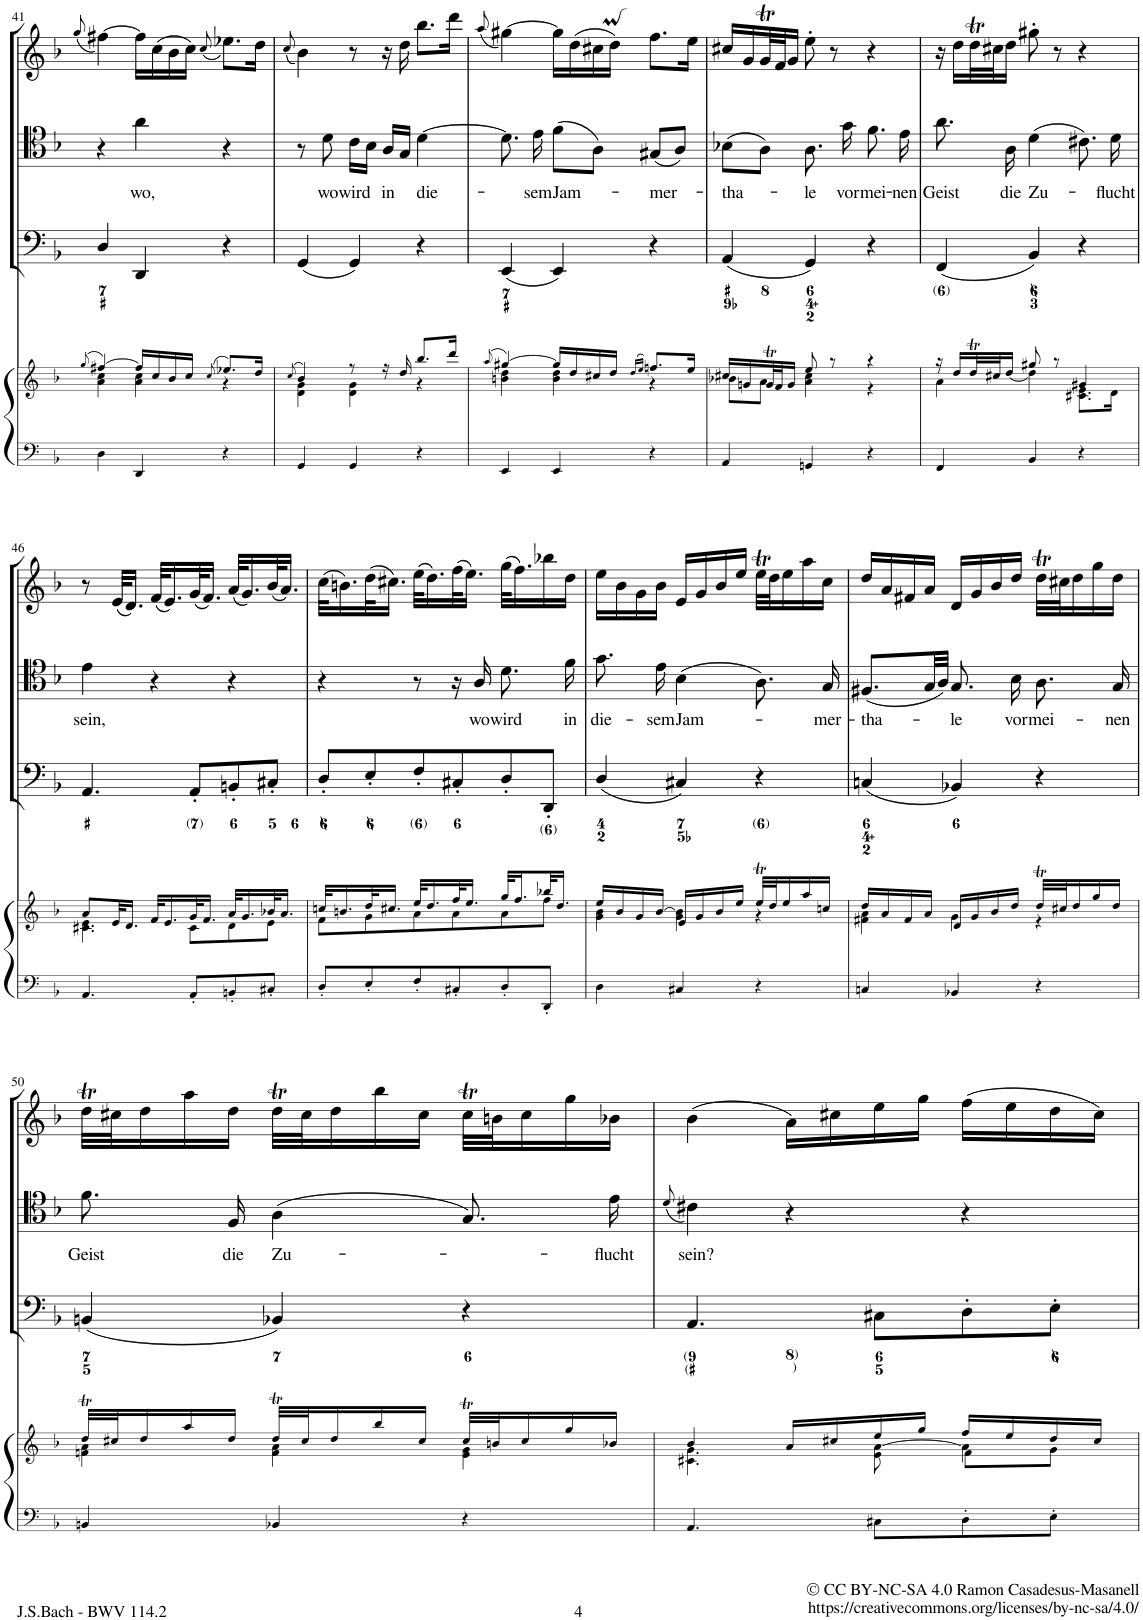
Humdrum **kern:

**kern	**kern	**kern	**kern	**text	**kern
*part4	*part4	*part3	*part2	*part2	*part1
*staff5	*staff4	*staff3	*staff2	*staff2	*staff1
*I"Piano reduction	*	*I"Continuo	*I"Tenore	*	*I"Flauto traverso
*I'Pno	*	*	*	*	*I'Fl
!!LO:PB:g=z
*clefF4	*clefG2	*clefF4	*clefC4	*	*clefG2
*k[b-]	*k[b-]	*k[b-]	*k[b-]	*	*k[b-]
*M3/4	*M3/4	*M3/4	*M3/4	*	*M3/4
=41	=41	=41	=41	=41	=41
.	(>8qgg/	.	.	.	(8qgg/
*	*^	*	*	*	*
4D\	[4ff#X/)	4a\ 4cc\	4D/	4r	.	[>4ff#X\)
!	!	!	!	!	!LO:LY:b	!
4DD/	16ff#/LL]	4a\ 4cc\	4DD/	4a\	wo,	16ff#\LL]
.	16cc/	.	.	.	.	(16cc\
.	16b-/	.	.	.	.	16b-\
.	16cc/JJ	.	.	.	.	16cc\JJ)
.	(8qcc/	.	.	.	.	(8qcc/
4r	8.ee-X/L)	4r	4r	4r	.	8.ee-X\L)
.	16dd/Jk	.	.	.	.	16dd\Jk
=42	=42	=42	=42	=42	=42	=42
.	(>8qcc/	.	.	.	.	(8qcc/
4GG/	4b-/)	4d\ 4g\	(4GG/	8r	.	4b-\)
!	!	!	!	!	!LO:LY:b	!
.	.	.	.	8d\	wo	.
!	!	!	!	!	!LO:LY:b	!
4GG/	8r	4d\ 4g\	4GG/)	16c\LL	wird	8r
.	.	.	.	16B-\JJ	.	.
!	!	!	!	!	!LO:LY:b	!
.	16r	.	.	16A/LL	in	16r
.	16dd/	.	.	16G/JJ	.	16dd\
!	!	!	!	!	!LO:LY:b	!
4r	8.bb-/L	4r	4r	[4d\	die-	8.bb-\L
.	16ddd/Jk	.	.	.	.	16ddd\Jk
=43	=43	=43	=43	=43	=43	=43
.	(>8qaa/	.	.	.	.	(8qaa/
4EE/	[4gg#X/)	4bn\ 4dd\	(4EE/	8.d\]	.	[>4gg#X\)
!	!	!	!	!	!LO:LY:b	!
.	.	.	.	16e\	-sem	.
!	!	!	!	!	!LO:LY:b	!
4EE/	16gg#/LL]	4b\ 4dd\	4EE/)	(8f\L	Jam-	16gg#\LL]
.	16dd/	.	.	.	.	(16dd\
.	16cc#X/	.	.	8A\J)	.	16cc#X\
.	16dd/JJ	.	.	.	.	16dd\JJ)
.	(>16qdd/LL	.	.	.	.	.
.	16qee/JJ)	.	.	.	.	.
!	!	!	!	!	!LO:LY:b	!
4r	8.ffn/L	4r	4r	(8G#X/L	-mer-	8.ff\L
.	.	.	.	8A/J)	.	.
.	16ee/Jk	.	.	.	.	16ee\Jk
=44	=44	=44	=44	=44	=44	=44
!	!	!	!	!	!LO:LY:b	!
4AA/	16cc#X/LL	8b-X\L	(4AA/	(8B-X\L	-tha-	16cc#X/LL
.	16gn/	.	.	.	.	16g/
.	32gT/L	8a\J	.	8A\J)	.	32gT/L
.	32f/J	.	.	.	.	32f/J
.	16g/JJ	.	.	.	.	16g/JJ
!	!	!	!	!	!LO:LY:b	!
4GGn/	8ee/	4a\ 4cc#\	4GG/)	8.A\	-le	8ee'\
.	8r	.	.	.	.	8r
!	!	!	!	!	!LO:LY:b	!
.	.	.	.	16g\	vor	.
!	!	!	!	!	!LO:LY:b	!
4r	4r	4r	4r	8.f\	mei-	4r
!	!	!	!	!	!LO:LY:b	!
.	.	.	.	16e\	-nen	.
=45	=45	=45	=45	=45	=45	=45
!	!	!	!	!	!LO:LY:b	!
4FF/	16r	4a\	(4FF/	8.a\	Geist	16r
.	16dd/LL	.	.	.	.	16dd\LL
.	32ddT/L	.	.	.	.	32ddT\L
.	32cc#X/J	.	.	.	.	32cc#X\J
!	!	!	!	!	!LO:LY:b	!
.	[<16dd/JJ	.	.	16A\	die	16dd\JJ
!	!	!	!	!	!LO:LY:b	!
4BB-/	8gg#X/	4dd\]	4BB-/)	(4d\	Zu-	8gg#X'\
.	8r	.	.	.	.	8r
4r	4g#X/	8.c#X\ 8.e\L	4r	8.c#X\)	.	4r
!	!	!	!	!	!LO:LY:b	!
.	.	16d\Jk	.	16d\	-flucht	.
!!LO:LB:g=z
=46	=46	=46	=46	=46	=46	=46
!	!	!	!	!	!LO:LY:b	!
4.AA/	8a/L	4.c#X\ 4.e\	4.AA/	4e\	sein,	8r
.	32e/KL	.	.	.	.	(32e/KLL
.	16.d/JJ	.	.	.	.	16.d/JJ)
.	32f/KLL	.	.	4r	.	(32f/KLL
.	16.e/	.	.	.	.	16.e/)
8AA'/L	32g/K	8c#\L	8AA'/L	.	.	(32g/K
.	16.f/JJ	.	.	.	.	16.f/JJ)
8BBn'/	32a/KLL	8d\	8BBn'/	4r	.	(32a/KLL
.	16.g/	.	.	.	.	16.g/)
8C#X'/J	32b-X/K	8e\J	8C#X'/J	.	.	(32b-/K
.	16.a/JJ	.	.	.	.	16.a/JJ)
=47	=47	=47	=47	=47	=47	=47
8D'/L	32ccn/KLL	8f\L	8D'/L	4r	.	(32cc\KLL
.	16.bn/	.	.	.	.	16.bn\)
8E'/	32dd/K	8g\	8E'/	.	.	(32dd\K
.	16.cc#X/JJ	.	.	.	.	16.cc#X\JJ)
8F'/	32ee/KLL	8a\	8F'/	8r	.	(32ee\KLL
.	16.dd/	.	.	.	.	16.dd\)
8C#X'/	32ff/K	8a\	8C#X'/	16r	.	(32ff\K
.	16.ee/JJ	.	.	.	.	16.ee\JJ)
!	!	!	!	!	!LO:LY:b	!
.	.	.	.	16A/	wo	.
!	!	!	!	!	!LO:LY:b	!
8D'/	32gg/KLL	8a\	8D'/	8.d\	wird	(32gg\KLL
.	16.ff/	.	.	.	.	16.ff\)
8DD'/J	32bb-X/K	8ff\J	8DD'/J	.	.	16bb-X\
.	16.dd/JJ	.	.	.	.	.
!	!	!	!	!	!LO:LY:b	!
.	.	.	.	16f\	in	16dd\JJ
=48	=48	=48	=48	=48	=48	=48
!	!	!	!	!	!LO:LY:b	!
4D\	16ee/LL	4g\ 4b-\	(4D/	8.g\	die-	16ee\LL
.	16b-/	.	.	.	.	16b-\
.	16g/	.	.	.	.	16g\
!	!	!	!	!	!LO:LY:b	!
.	[16b-/JJ	.	.	16e\	-sem	16b-\JJ
!	!	!	!	!	!LO:LY:b	!
4C#X/	16e/LL	4g\ 4b-\]	4C#X/)	(4B-\	Jam-	16e/LL
.	16g/	.	.	.	.	16g/
.	16b-/	.	.	.	.	16b-/
.	16ee/JJ	.	.	.	.	16ee/JJ
4r	32eet/LLL	4r	4r	8.A\)	.	32eet\LLL
.	32dd/J	.	.	.	.	32dd\J
.	16ee/	.	.	.	.	16ee\
.	16aa/	.	.	.	.	16aa\
!	!	!	!	!	!LO:LY:b	!
.	16ccn/JJ	.	.	16G/	-mer-	16cc\JJ
=49	=49	=49	=49	=49	=49	=49
!	!	!	!	!	!LO:LY:b	!
4Cn/	16dd/LL	4f#X\ 4a\	(4Cn/	(8.F#X/L	-tha-	16dd/LL
.	16a/	.	.	.	.	16a/
.	16f#/	.	.	.	.	16f#X/
.	16a/JJ	.	.	32G/LL	.	16a/JJ
.	.	.	.	32A/JJJ)	.	.
!	!	!	!	!	!LO:LY:b	!
4BB-X/	16d/LL	4g\	4BB-X/)	8.G/	-le	16d/LL
.	16g/	.	.	.	.	16g/
.	16b-/	.	.	.	.	16b-/
!	!	!	!	!	!LO:LY:b	!
.	16dd/JJ	.	.	16B-\	vor	16dd/JJ
!	!	!	!	!	!LO:LY:b	!
4r	32ddT/LLL	4r	4r	8.A\	mei-	32ddT\LLL
.	32cc#X/J	.	.	.	.	32cc#X\J
.	16dd/	.	.	.	.	16dd\
.	16gg/	.	.	.	.	16gg\
!	!	!	!	!	!LO:LY:b	!
.	16dd/JJ	.	.	16G/	-nen	16dd\JJ
!!LO:LB:g=z
=50	=50	=50	=50	=50	=50	=50
!	!	!	!	!	!LO:LY:b	!
4BBn/	32ddT/LLL	4fn\ 4a\	(4BBn/	8.f\	Geist	32ddT\LLL
.	32cc#X/J	.	.	.	.	32cc#X\J
.	16dd/	.	.	.	.	16dd\
.	16aa/	.	.	.	.	16aa\
!	!	!	!	!	!LO:LY:b	!
.	16dd/JJ	.	.	16F/	die	16dd\JJ
!	!	!	!	!	!LO:LY:b	!
4BB-X/	32ddT/LLL	4f\ 4a\	4BB-X/)	(4A\	Zu-	32ddT\LLL
.	32cc#/J	.	.	.	.	32cc#\J
.	16dd/	.	.	.	.	16dd\
.	16bb-/	.	.	.	.	16bb-\
.	16cc#/JJ	.	.	.	.	16cc#\JJ
4r	32cc#t/LLL	4e\ 4g\	4r	8.G/)	.	32cc#t\LLL
.	32bn/J	.	.	.	.	32bn\J
.	16cc#/	.	.	.	.	16cc#\
.	16gg/	.	.	.	.	16gg\
!	!	!	!	!	!LO:LY:b	!
.	16b-X/JJ	.	.	16e\	-flucht	16b-X\JJ
*	*v	*v	*	*	*	*
=51	=51	=51	=51	=51	=51
.	.	.	(8qd/	.	.
*	*^	*	*	*	*
*	*	*^	*	*	*	*
!	!	!	!	!	!	!LO:LY:b	!
4.AA/	4b-/	4.c#X\ 4.g\	2ryy	4.AA/	4c#X\)	sein?	(4b-\
.	16a/LL	.	.	.	4r	.	16a\LL)
.	16cc#X/	.	.	.	.	.	16cc#X\
8C#X\L	16ee/	8e\ [>8a\	.	8C#X\L	.	.	16ee\
.	16gg/JJ	.	.	.	.	.	16gg\JJ
8D'\	16ff/LL	8f\L	4a\]	8D'\	4r	.	(16ff\LL
.	16ee/	.	.	.	.	.	16ee\
8E'\J	16dd/	8g\J	.	8E'\J	.	.	16dd\
.	16cc#/JJ	.	.	.	.	.	16cc#\JJ)
*	*v	*v	*v	*	*	*	*
=	=	=	=	=	=
*-	*-	*-	*-	*-	*-
